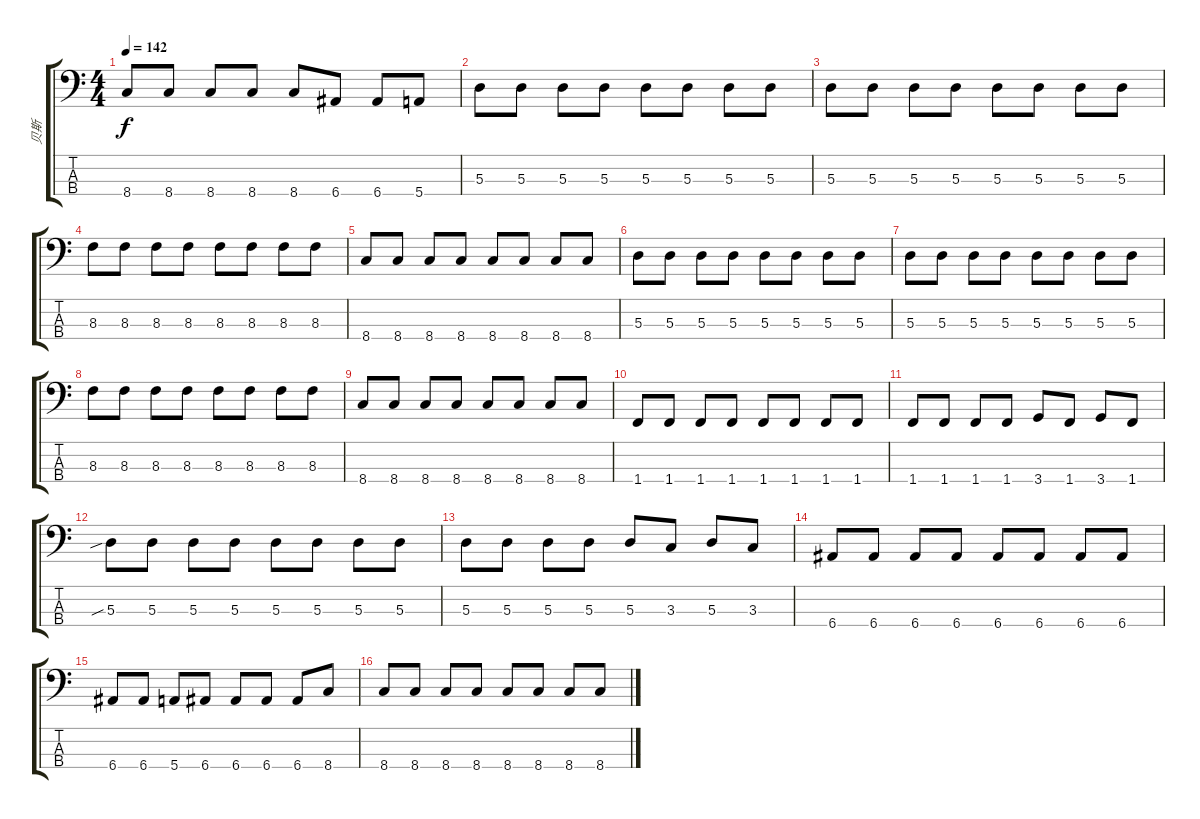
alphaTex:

\track ("贝斯" "贝斯") {instrument electricbassfinger}
\staff {score tabs}
\tuning (G2 D2 A1 E1) {hide}
\ts (4 4)
\tempo 142
\clef f4
\ks c
8.4.8{dy f} 8.4.8 8.4.8 8.4.8 8.4.8 6.4.8 6.4.8 5.4.8 |
5.3.8 5.3.8 5.3.8 5.3.8 5.3.8 5.3.8 5.3.8 5.3.8 |
5.3.8 5.3.8 5.3.8 5.3.8 5.3.8 5.3.8 5.3.8 5.3.8 |
8.3.8 8.3.8 8.3.8 8.3.8 8.3.8 8.3.8 8.3.8 8.3.8 |
8.4.8 8.4.8 8.4.8 8.4.8 8.4.8 8.4.8 8.4.8 8.4.8 |
5.3.8 5.3.8 5.3.8 5.3.8 5.3.8 5.3.8 5.3.8 5.3.8 |
5.3.8 5.3.8 5.3.8 5.3.8 5.3.8 5.3.8 5.3.8 5.3.8 |
8.3.8 8.3.8 8.3.8 8.3.8 8.3.8 8.3.8 8.3.8 8.3.8 |
8.4.8 8.4.8 8.4.8 8.4.8 8.4.8 8.4.8 8.4.8 8.4.8 |
1.4.8 1.4.8 1.4.8 1.4.8 1.4.8 1.4.8 1.4.8 1.4.8 |
1.4.8 1.4.8 1.4.8 1.4.8 3.4.8 1.4.8 3.4.8 1.4.8 |
5.3{sib}.8 5.3.8 5.3.8 5.3.8 5.3.8 5.3.8 5.3.8 5.3.8 |
5.3.8 5.3.8 5.3.8 5.3.8 5.3.8 3.3.8 5.3.8 3.3.8 |
6.4.8 6.4.8 6.4.8 6.4.8 6.4.8 6.4.8 6.4.8 6.4.8 |
6.4.8 6.4.8 5.4.8 6.4.8 6.4.8 6.4.8 6.4.8 8.4.8 |
8.4.8 8.4.8 8.4.8 8.4.8 8.4.8 8.4.8 8.4.8 8.4.8
